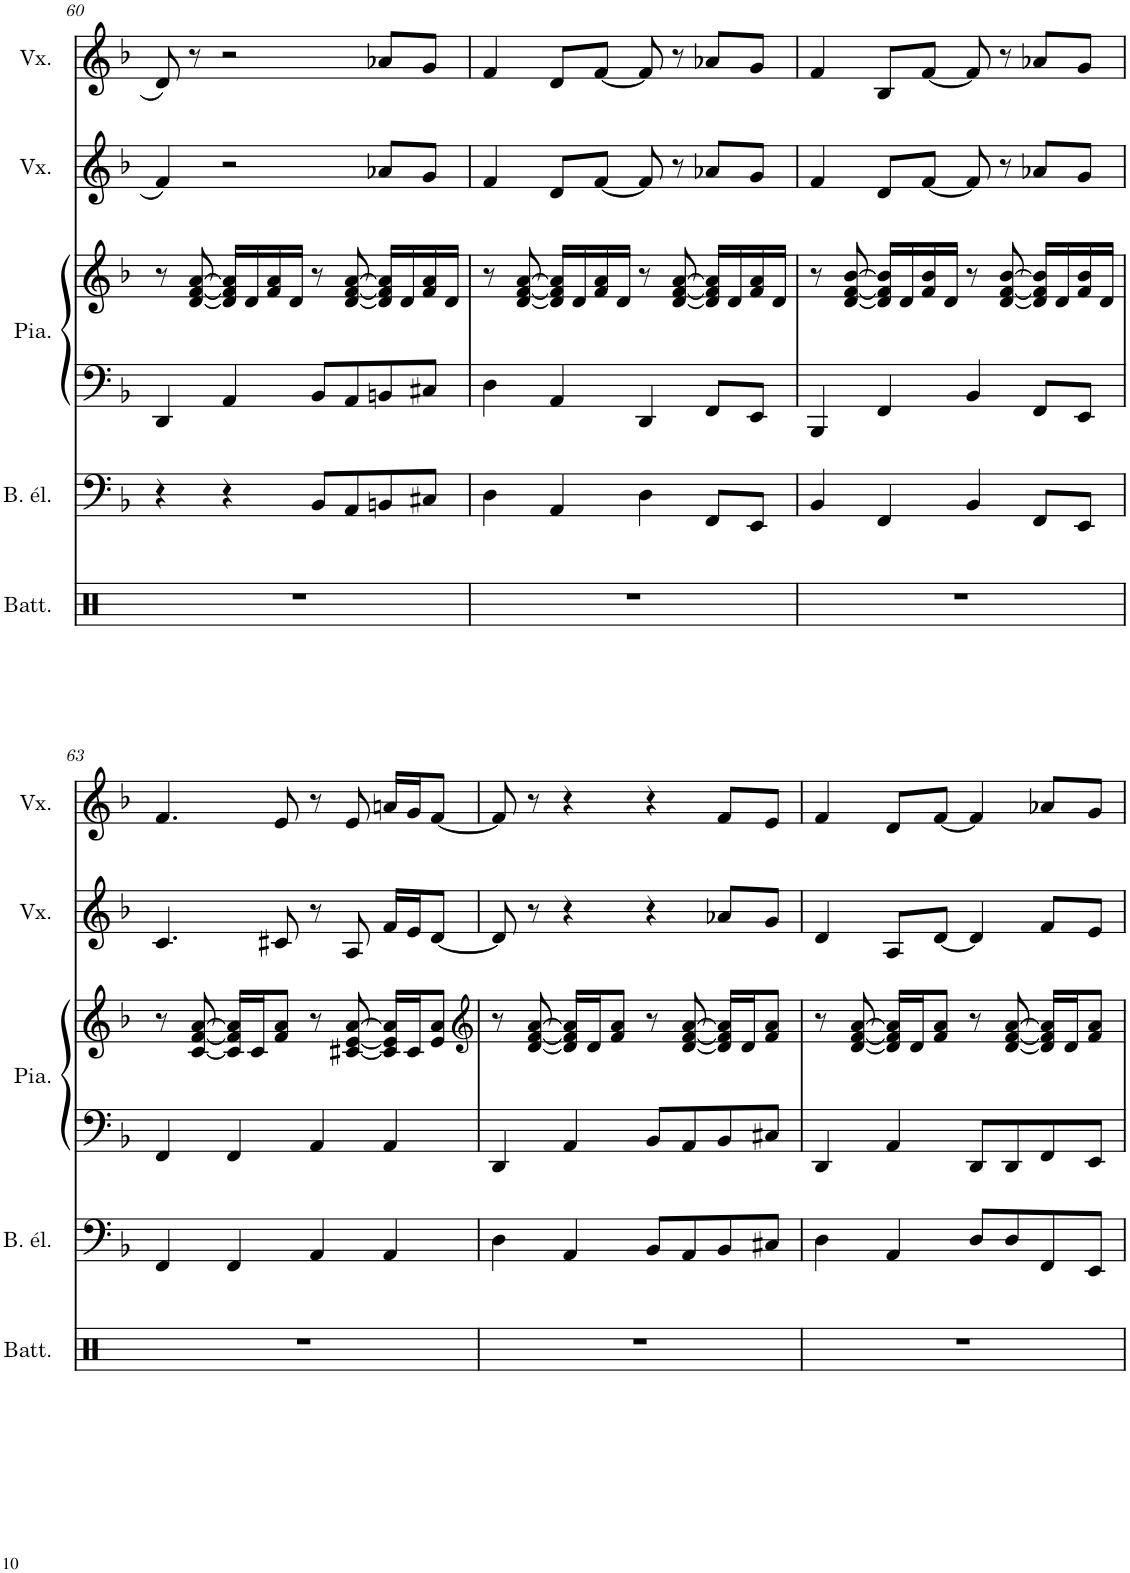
**kern	**kern	**kern	**kern	**kern	**kern
*part5	*part4	*part3	*part3	*part2	*part1
*staff6	*staff5	*staff4	*staff3	*staff2	*staff1
*I"Batterie	*I"Basse électrique	*I"Piano	*	*I"Voix	*I"Voix
*I'Batt.	*I'B. él.	*I'Pia.	*	*I'Vx.	*I'Vx.
!!LO:PB:g=z
*clefX	*clefF4	*clefF4	*clefG2	*clefG2	*clefG2
*	*Trd7c12	*	*	*	*
*k[]	*k[b-]	*k[b-]	*k[b-]	*k[b-]	*k[b-]
*M4/4	*M4/4	*M4/4	*M4/4	*M4/4	*M4/4
=60	=60	=60	=60	=60	=60
1r	4r	4DD/	8r	4f/	8d/
.	.	.	[8d/ [8f/ [8a/	.	8r
.	4r	4AA/	16d/] 16f/] 16a/]LL	2r	2r
.	.	.	16d/	.	.
.	.	.	16f/ 16a/	.	.
.	.	.	16d/JJ	.	.
.	8BB-/L	8BB-/L	8r	.	.
.	8AA/	8AA/	[8d/ [8f/ [8a/	.	.
.	8BBn/	8BBn/	16d/] 16f/] 16a/]LL	8a-X/L	8a-X/L
.	.	.	16d/	.	.
.	8C#X/J	8C#X/J	16f/ 16a/	8g/J	8g/J
.	.	.	16d/JJ	.	.
=61	=61	=61	=61	=61	=61
1r	4D\	4D\	8r	4f/	4f/
.	.	.	[8d/ [8f/ [8a/	.	.
.	4AA/	4AA/	16d/] 16f/] 16a/]LL	8d/L	8d/L
.	.	.	16d/	.	.
.	.	.	16f/ 16a/	[8f/J	[8f/J
.	.	.	16d/JJ	.	.
.	4D\	4DD/	8r	8f/]	8f/]
.	.	.	[8d/ [8f/ [8a/	8r	8r
.	8FF/L	8FF/L	16d/] 16f/] 16a/]LL	8a-X/L	8a-X/L
.	.	.	16d/	.	.
.	8EE/J	8EE/J	16f/ 16a/	8g/J	8g/J
.	.	.	16d/JJ	.	.
=62	=62	=62	=62	=62	=62
1r	4BB-/	4BBB-/	8r	4f/	4f/
.	.	.	[8d/ [8f/ [8b-/	.	.
.	4FF/	4FF/	16d/] 16f/] 16b-/]LL	8d/L	8B-/L
.	.	.	16d/	.	.
.	.	.	16f/ 16b-/	[8f/J	[8f/J
.	.	.	16d/JJ	.	.
.	4BB-/	4BB-/	8r	8f/]	8f/]
.	.	.	[8d/ [8f/ [8b-/	8r	8r
.	8FF/L	8FF/L	16d/] 16f/] 16b-/]LL	8a-X/L	8a-X/L
.	.	.	16d/	.	.
.	8EE/J	8EE/J	16f/ 16b-/	8g/J	8g/J
.	.	.	16d/JJ	.	.
!!LO:LB:g=z
=63	=63	=63	=63	=63	=63
1r	4FF/	4FF/	8r	4.c/	4.f/
.	.	.	[8c/ [8f/ [8a/	.	.
.	4FF/	4FF/	16c/] 16f/] 16a/]LL	.	.
.	.	.	16c/J	.	.
.	.	.	8f/ 8a/J	8c#X/	8e/
.	4AA/	4AA/	8r	8r	8r
.	.	.	[8c#X/ [8e/ [8a/	8A/	8e/
.	4AA/	4AA/	16c#/] 16e/] 16a/]LL	16f/LL	16an/LL
.	.	.	16c#/J	16e/J	16g/J
.	.	.	8e/ 8a/J	[8d/J	[8f/J
=64	=64	=64	=64	=64	=64
*	*	*	*clefG2	*	*
1r	4D\	4DD/	8r	8d/]	8f/]
.	.	.	[8d/ [8f/ [8a/	8r	8r
.	4AA/	4AA/	16d/] 16f/] 16a/]LL	4r	4r
.	.	.	16d/J	.	.
.	.	.	8f/ 8a/J	.	.
.	8BB-/L	8BB-/L	8r	4r	4r
.	8AA/	8AA/	[8d/ [8f/ [8a/	.	.
.	8BB-/	8BB-/	16d/] 16f/] 16a/]LL	8a-X/L	8f/L
.	.	.	16d/J	.	.
.	8C#X/J	8C#X/J	8f/ 8a/J	8g/J	8e/J
=65	=65	=65	=65	=65	=65
1r	4D\	4DD/	8r	4d/	4f/
.	.	.	[8d/ [8f/ [8a/	.	.
.	4AA/	4AA/	16d/] 16f/] 16a/]LL	8A/L	8d/L
.	.	.	16d/J	.	.
.	.	.	8f/ 8a/J	[8d/J	[8f/J
.	8D/L	8DD/L	8r	4d/]	4f/]
.	8D/	8DD/	[8d/ [8f/ [8a/	.	.
.	8FF/	8FF/	16d/] 16f/] 16a/]LL	8f/L	8a-X/L
.	.	.	16d/J	.	.
.	8EE/J	8EE/J	8f/ 8a/J	8e/J	8g/J
=	=	=	=	=	=
*-	*-	*-	*-	*-	*-
